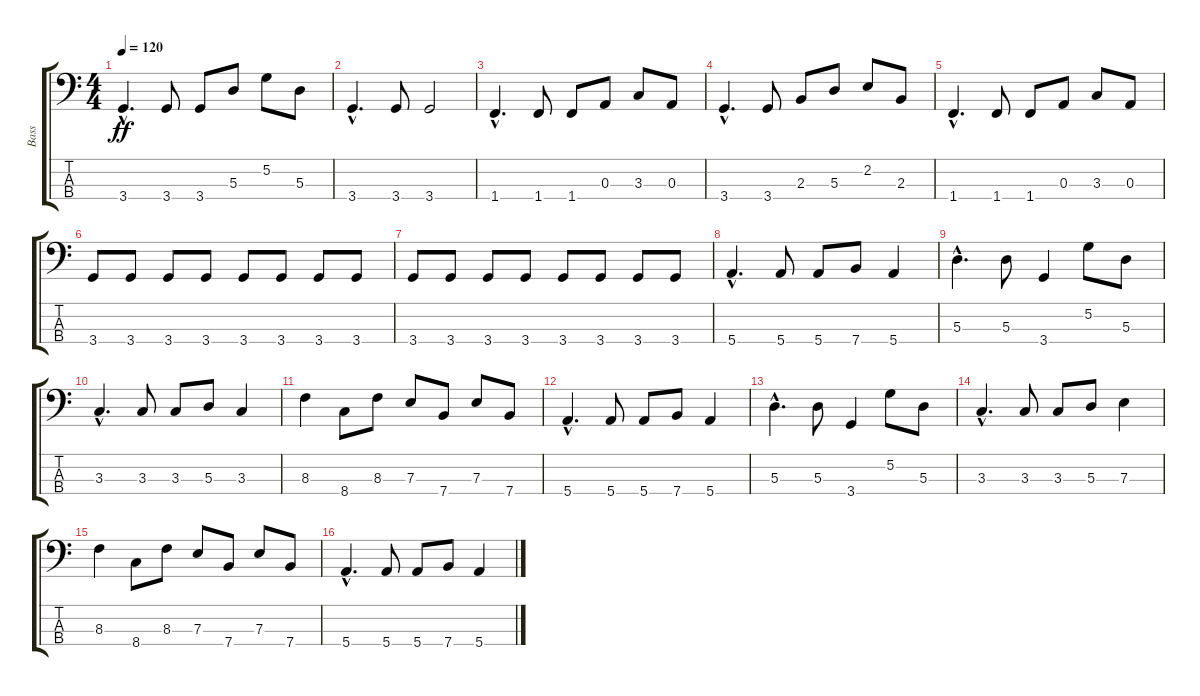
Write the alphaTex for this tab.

\track ("Bass" "Bass") {instrument electricbasspick}
\staff {score tabs}
\tuning (G2 D2 A1 E1) {hide}
\ts (4 4)
\tempo 120
\clef f4
\ks c
3.4{hac}.4{d dy ff} 3.4.8 3.4.8 5.3.8 5.2.8 5.3.8 |
3.4{hac}.4{d} 3.4.8 3.4.2 |
1.4{hac}.4{d} 1.4.8 1.4.8 0.3.8 3.3.8 0.3.8 |
3.4{hac}.4{d} 3.4.8 2.3.8 5.3.8 2.2.8 2.3.8 |
1.4{hac}.4{d} 1.4.8 1.4.8 0.3.8 3.3.8 0.3.8 |
3.4.8 3.4.8 3.4.8 3.4.8 3.4.8 3.4.8 3.4.8 3.4.8 |
3.4.8 3.4.8 3.4.8 3.4.8 3.4.8 3.4.8 3.4.8 3.4.8 |
5.4{hac}.4{d} 5.4.8 5.4.8 7.4.8 5.4.4 |
5.3{hac}.4{d} 5.3.8 3.4.4 5.2.8 5.3.8 |
3.3{hac}.4{d} 3.3.8 3.3.8 5.3.8 3.3.4 |
8.3.4 8.4.8 8.3.8 7.3.8 7.4.8 7.3.8 7.4.8 |
5.4{hac}.4{d} 5.4.8 5.4.8 7.4.8 5.4.4 |
5.3{hac}.4{d} 5.3.8 3.4.4 5.2.8 5.3.8 |
3.3{hac}.4{d} 3.3.8 3.3.8 5.3.8 7.3.4 |
8.3.4 8.4.8 8.3.8 7.3.8 7.4.8 7.3.8 7.4.8 |
5.4{hac}.4{d} 5.4.8 5.4.8 7.4.8 5.4.4
